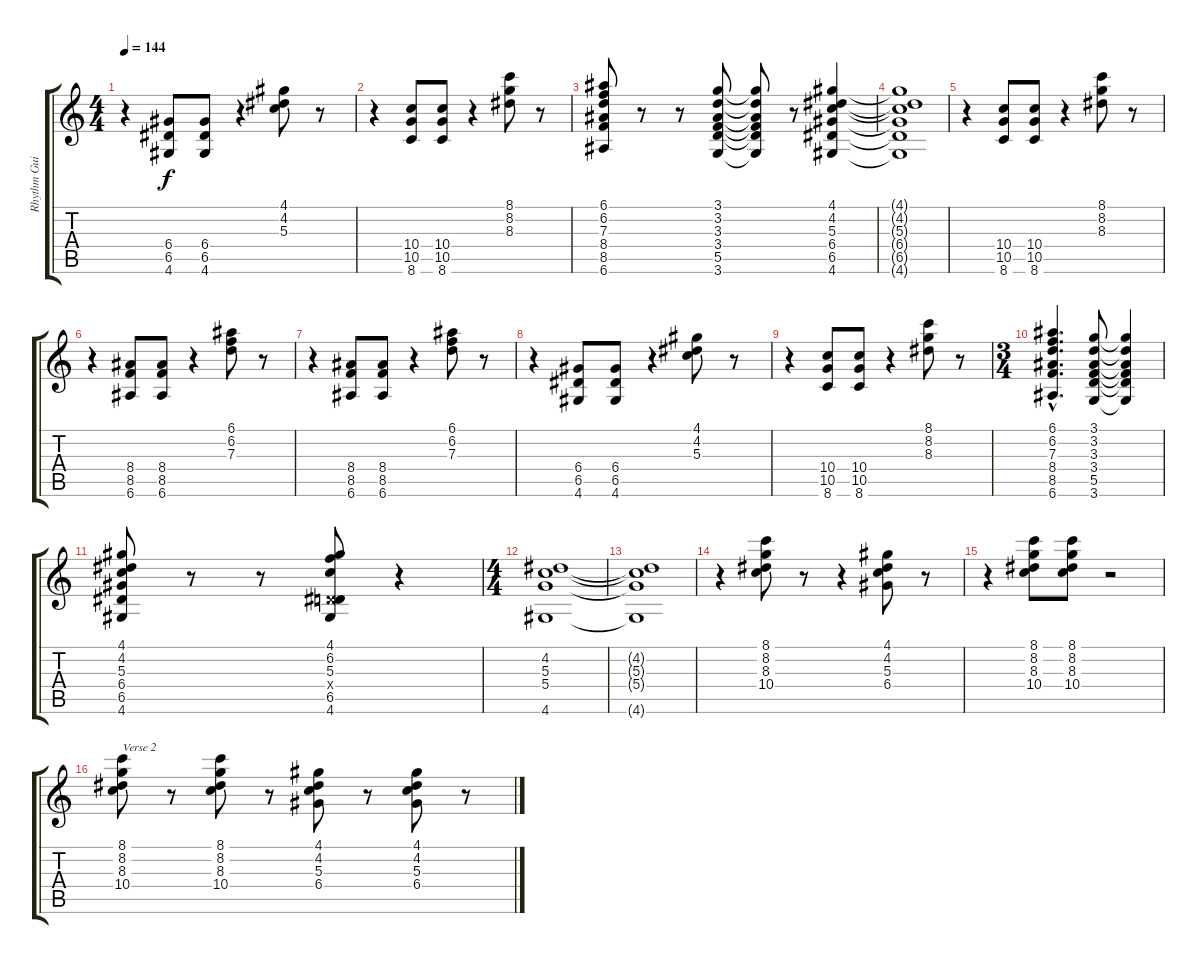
\track ("Rhythm Guitar 1" "Rhythm Gui") {instrument distortionguitar}
\staff {score tabs}
\tuning (E4 B3 G3 D3 A2 E2) {hide}
\ts (4 4)
\tempo 144
\clef g2
\ks c
r.4{dy f} (6.4 6.5 4.6).8 (6.4 6.5 4.6).8 r.4 (4.1 4.2 5.3).8 r.8 |
r.4 (10.4 10.5 8.6).8 (10.4 10.5 8.6).8 r.4 (8.1 8.2 8.3).8 r.8 |
(6.1 6.2 7.3 8.4 8.5 6.6).8 r.8 r.8 (3.1 3.2 3.3 3.4 5.5 3.6).8 (3.1{t} 3.2{t} 3.3{t} 3.4{t} 5.5{t} 3.6{t}).8 r.8 (4.1 4.2 5.3 6.4 6.5 4.6).4 |
(4.1{t} 4.2{t} 5.3{t} 6.4{t} 6.5{t} 4.6{t}).1 |
r.4 (10.4 10.5 8.6).8 (10.4 10.5 8.6).8 r.4 (8.1 8.2 8.3).8 r.8 |
r.4 (8.4 8.5 6.6).8 (8.4 8.5 6.6).8 r.4 (6.1 6.2 7.3).8 r.8 |
r.4 (8.4 8.5 6.6).8 (8.4 8.5 6.6).8 r.4 (6.1 6.2 7.3).8 r.8 |
r.4 (6.4 6.5 4.6).8 (6.4 6.5 4.6).8 r.4 (4.1 4.2 5.3).8 r.8 |
r.4 (10.4 10.5 8.6).8 (10.4 10.5 8.6).8 r.4 (8.1 8.2 8.3).8 r.8 |
\ts (3 4)
(6.1{hac} 6.2{hac} 7.3{hac} 8.4{hac} 8.5{hac} 6.6{hac}).4{d} (3.1 3.2 3.3 3.4 5.5 3.6).8 (3.1{t} 3.2{t} 3.3{t} 3.4{t} 5.5{t} 3.6{t}).4 |
(4.1 4.2 5.3 6.4 6.5 4.6).8 r.8 r.8 (4.1 6.2 5.3 0.4{x} 6.5 4.6).8 r.4 |
\ts (4 4)
(4.2 5.3 5.4 4.6).1 |
(4.2{t} 5.3{t} 5.4{t} 4.6{t}).1 |
r.4 (8.1 8.2 8.3 10.4).8 r.8 r.4 (4.1 4.2 5.3 6.4).8 r.8 |
r.4 (8.1 8.2 8.3 10.4).8 (8.1 8.2 8.3 10.4).8 r.2 |
(8.1 8.2 8.3 10.4).8{txt "Verse 2"} r.8 (8.1 8.2 8.3 10.4).8 r.8 (4.1 4.2 5.3 6.4).8 r.8 (4.1 4.2 5.3 6.4).8 r.8
